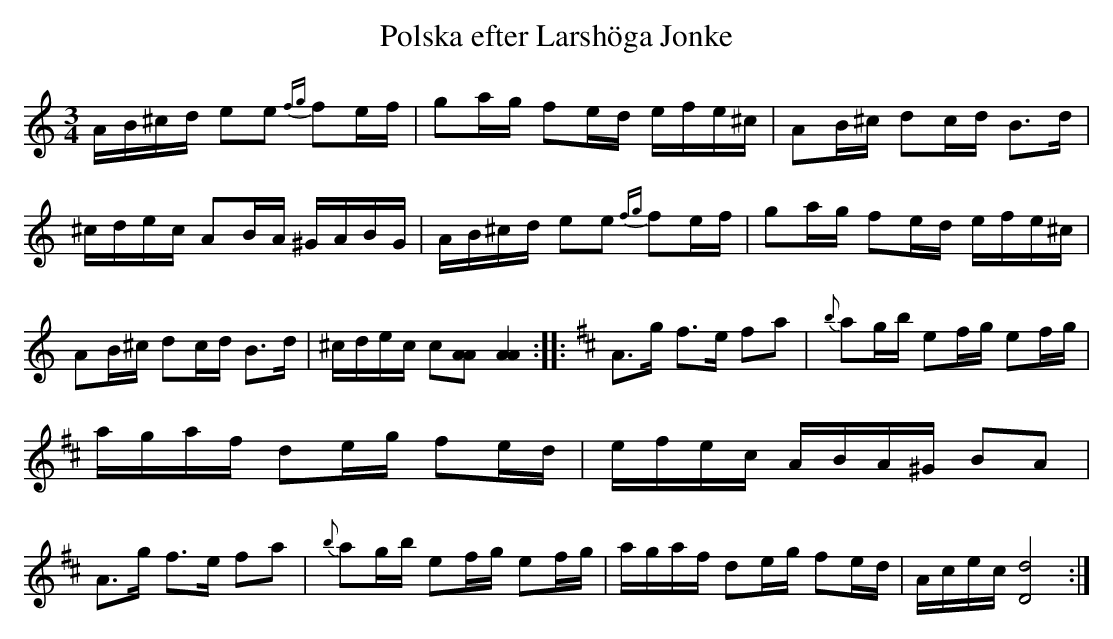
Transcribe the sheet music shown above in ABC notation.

X:1
T:Polska efter Larsh\"oga Jonke
M:3/4
L:1/16
K:Am
AB^cd e2e2 {fg}f2ef | g2ag f2ed efe^c |\
A2B^c d2cd B3d | ^cdec A2BA ^GABG|\
AB^cd e2e2 {fg}f2ef | g2ag f2ed efe^c |\
A2B^c d2cd B3d | ^cdec c2[A2A2] [A4A4] :: \
K:D
A3g f3e f2a2 | {b}a2gb e2fg e2fg |\
agaf d2eg f2ed | efec ABA^G B2A2|\
A3g f3e f2a2 | {b}a2gb e2fg e2fg |\
agaf d2eg f2ed | Acec [D8d8]:|
